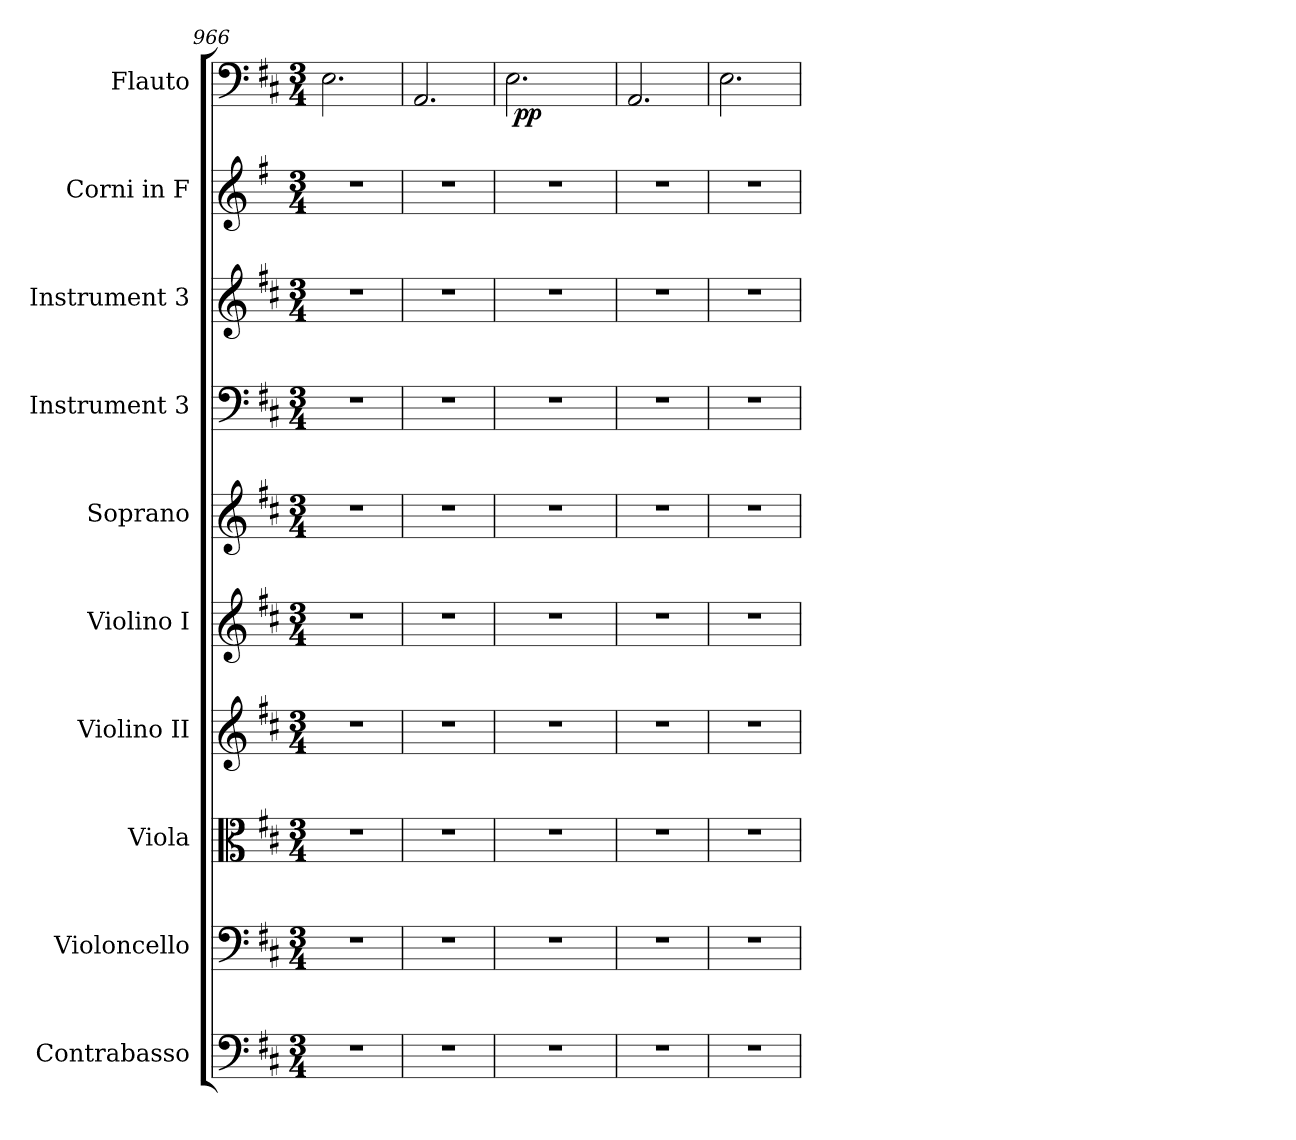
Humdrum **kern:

**kern	**kern	**kern	**kern	**kern	**kern	**kern	**kern	**kern	**kern	**dynam
*part10	*part9	*part8	*part7	*part6	*part5	*part4	*part3	*part2	*part1	*part1
*staff10	*staff9	*staff8	*staff7	*staff6	*staff5	*staff4	*staff3	*staff2	*staff1	*staff1
*I"Contrabasso	*I"Violoncello	*I"Viola	*I"Violino II	*I"Violino I	*I"Soprano	*I"Instrument 3	*I"Instrument 3	*I"Corni in F	*I"Flauto	*
*I'Cb.	*I'Vc.	*I'Vla.	*I'Vln. II	*I'Vln. I	*I'S	*	*	*I'Cor.	*I'Fl.	*
*clefF4	*clefF4	*clefC3	*clefG2	*clefG2	*clefG2	*clefF4	*clefG2	*clefG2	*clefF4	*
*ITrd1c2	*ITrd1c2	*ITrd1c2	*ITrd1c2	*ITrd1c2	*ITrd1c2	*ITrd1c2	*ITrd1c2	*ITrd4c7	*ITrd1c2	*
*k[]	*k[]	*k[]	*k[]	*k[]	*k[]	*k[]	*k[]	*k[]	*k[]	*
*C:	*C:	*C:	*C:	*C:	*C:	*C:	*C:	*C:	*C:	*
*M3/4	*M3/4	*M3/4	*M3/4	*M3/4	*M3/4	*M3/4	*M3/4	*M3/4	*M3/4	*
=966	=966	=966	=966	=966	=966	=966	=966	=966	=966	=966
2.r	2.r	2.r	2.r	2.r	2.r	2.r	2.r	2.r	2.D\	.
=967	=967	=967	=967	=967	=967	=967	=967	=967	=967	=967
2.r	2.r	2.r	2.r	2.r	2.r	2.r	2.r	2.r	2.GG/	.
=968	=968	=968	=968	=968	=968	=968	=968	=968	=968	=968
*	*	*	*	*	*	*	*	*	*^	*
2.r	2.r	2.r	2.r	2.r	2.r	2.r	2.r	2.r	2.D\	64ryy	.
!	!	!	!	!	!	!	!	!	!	!	!LO:DY:b
.	.	.	.	.	.	.	.	.	.	2ryy	pp
.	.	.	.	.	.	.	.	.	.	8...ryy	.
*	*	*	*	*	*	*	*	*	*v	*v	*
=969	=969	=969	=969	=969	=969	=969	=969	=969	=969	=969
2.r	2.r	2.r	2.r	2.r	2.r	2.r	2.r	2.r	2.GG/	.
=970	=970	=970	=970	=970	=970	=970	=970	=970	=970	=970
2.r	2.r	2.r	2.r	2.r	2.r	2.r	2.r	2.r	2.D\	.
=	=	=	=	=	=	=	=	=	=	=
*-	*-	*-	*-	*-	*-	*-	*-	*-	*-	*-
